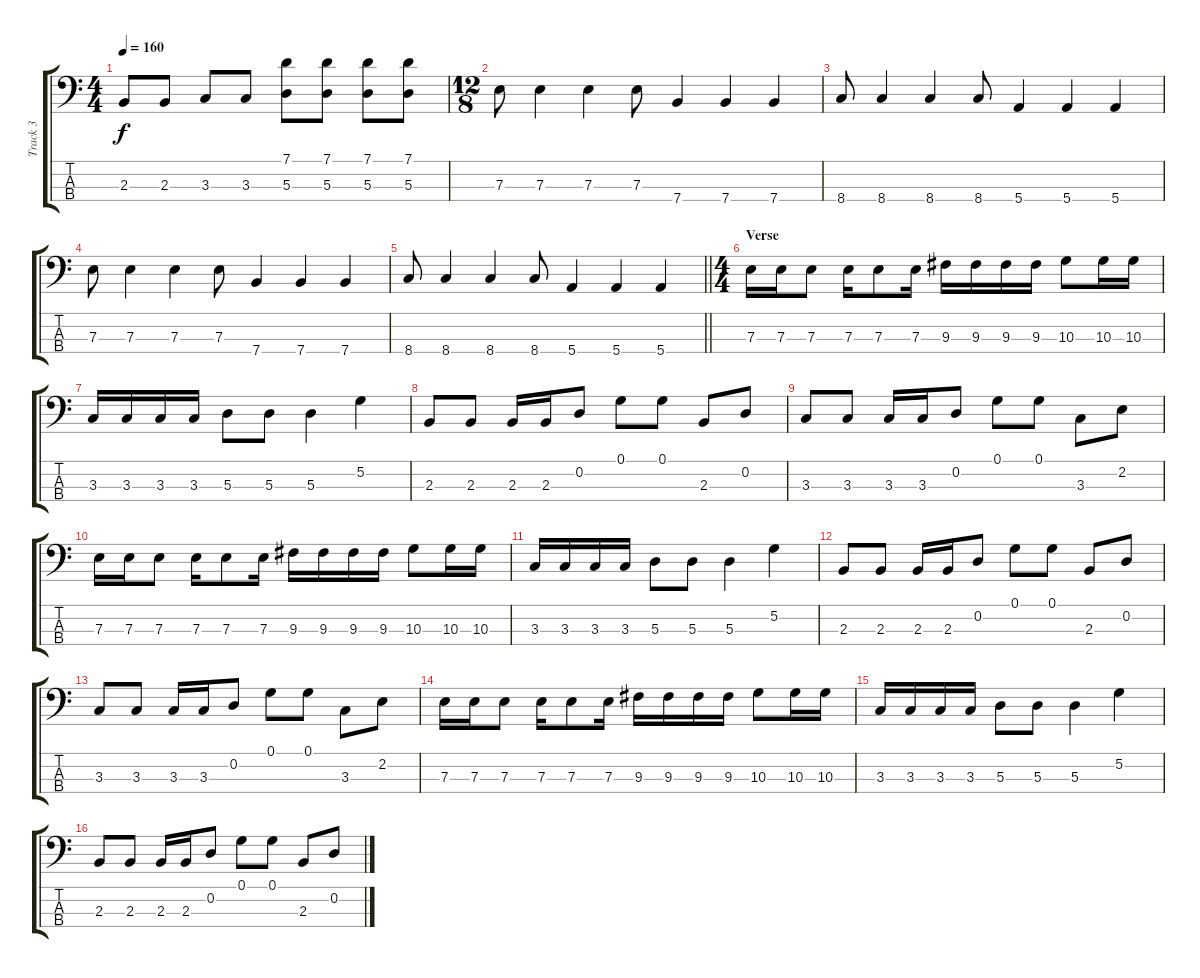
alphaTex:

\track ("Track 3" "Track 3") {instrument electricbasspick}
\staff {score tabs}
\tuning (G2 D2 A1 E1) {hide}
\ts (4 4)
\tempo 160
\clef f4
\ks c
2.3.8{dy f} 2.3.8 3.3.8 3.3.8 (7.1 5.3).8 (7.1 5.3).8 (7.1 5.3).8 (7.1 5.3).8 |
\ts (12 8)
7.3.8 7.3.4 7.3.4 7.3.8 7.4.4 7.4.4 7.4.4 |
8.4.8 8.4.4 8.4.4 8.4.8 5.4.4 5.4.4 5.4.4 |
7.3.8 7.3.4 7.3.4 7.3.8 7.4.4 7.4.4 7.4.4 |
\barLineRight lightlight
8.4.8 8.4.4 8.4.4 8.4.8 5.4.4 5.4.4 5.4.4 |
\ts (4 4)
\section ("" "Verse")
7.3.16 7.3.16 7.3.8 7.3.16 7.3.8 7.3.16 9.3.16 9.3.16 9.3.16 9.3.16 10.3.8 10.3.16 10.3.16 |
3.3.16 3.3.16 3.3.16 3.3.16 5.3.8 5.3.8 5.3.4 5.2.4 |
2.3.8 2.3.8 2.3.16 2.3.16 0.2.8 0.1.8 0.1.8 2.3.8 0.2.8 |
3.3.8 3.3.8 3.3.16 3.3.16 0.2.8 0.1.8 0.1.8 3.3.8 2.2.8 |
7.3.16 7.3.16 7.3.8 7.3.16 7.3.8 7.3.16 9.3.16 9.3.16 9.3.16 9.3.16 10.3.8 10.3.16 10.3.16 |
3.3.16 3.3.16 3.3.16 3.3.16 5.3.8 5.3.8 5.3.4 5.2.4 |
2.3.8 2.3.8 2.3.16 2.3.16 0.2.8 0.1.8 0.1.8 2.3.8 0.2.8 |
3.3.8 3.3.8 3.3.16 3.3.16 0.2.8 0.1.8 0.1.8 3.3.8 2.2.8 |
7.3.16 7.3.16 7.3.8 7.3.16 7.3.8 7.3.16 9.3.16 9.3.16 9.3.16 9.3.16 10.3.8 10.3.16 10.3.16 |
3.3.16 3.3.16 3.3.16 3.3.16 5.3.8 5.3.8 5.3.4 5.2.4 |
2.3.8 2.3.8 2.3.16 2.3.16 0.2.8 0.1.8 0.1.8 2.3.8 0.2.8
